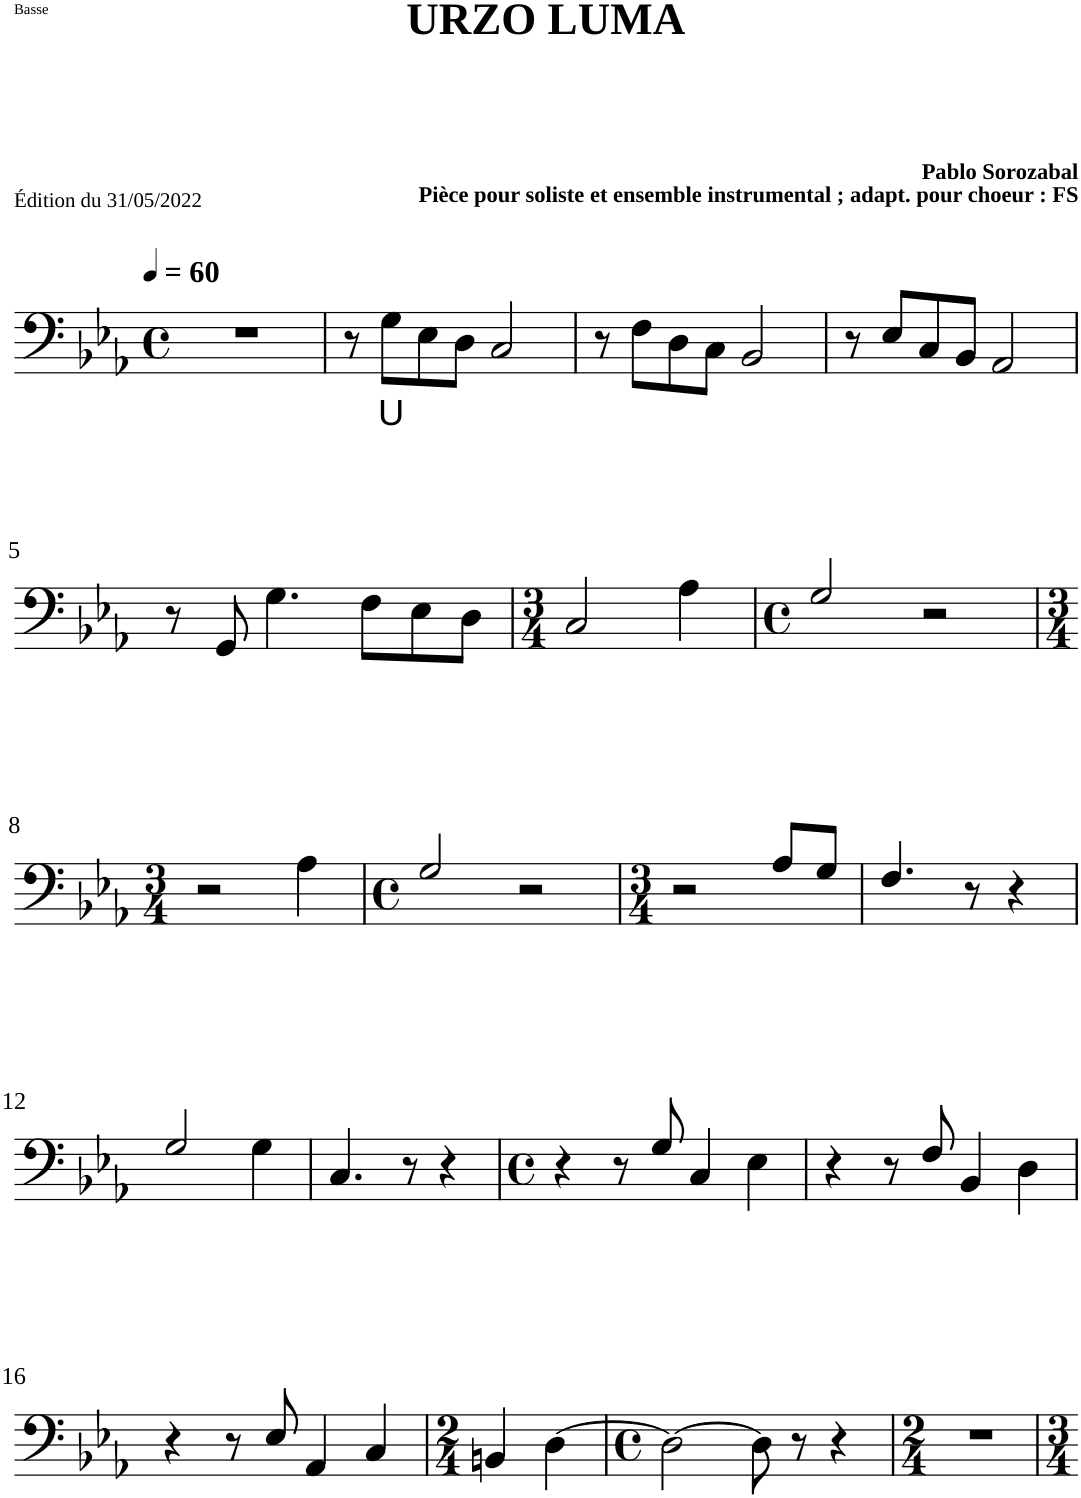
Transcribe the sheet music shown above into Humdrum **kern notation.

**kern	**text
*part1	*part1
*staff1	*staff1
*I"Basse	*
*I'B	*
*clefF4	*
*k[b-e-a-]	*
*E-:	*
*M4/4	*
*met(c)	*
*MM60	*
=1	=1
1r	.
=2	=2
8r	.
!	!LO:LY:b
8G\L	U
8E-\	.
8D\J	.
2C/	.
=3	=3
8r	.
8F\L	.
8D\	.
8C\J	.
2BB-/	.
=4	=4
8r	.
8E-/L	.
8C/	.
8BB-/J	.
2AA-/	.
!!LO:LB:g=z
=5	=5
8r	.
8GG/	.
4.G\	.
8F\L	.
8E-\	.
8D\J	.
=6	=6
*M3/4	*
2C/	.
4A-\	.
=7	=7
*M4/4	*
*met(c)	*
2G/	.
2r	.
!!LO:LB:g=z
=8	=8
*M3/4	*
2r	.
4A-\	.
=9	=9
*M4/4	*
*met(c)	*
2G/	.
2r	.
=10	=10
*M3/4	*
2r	.
8A-/L	.
8G/J	.
=11	=11
4.F/	.
8r	.
4r	.
!!LO:LB:g=z
=12	=12
2G/	.
4G\	.
=13	=13
4.C/	.
8r	.
4r	.
=14	=14
*M4/4	*
*met(c)	*
4r	.
8r	.
8G/	.
4C/	.
4E-\	.
=15	=15
4r	.
8r	.
8F/	.
4BB-/	.
4D\	.
!!LO:LB:g=z
=16	=16
4r	.
8r	.
8E-/	.
4AA-/	.
4C/	.
=17	=17
*M2/4	*
4BBn/	.
[4D\	.
=18	=18
*M4/4	*
*met(c)	*
2D\_	.
8D\]	.
8r	.
4r	.
=19	=19
*M2/4	*
2r	.
=	=
*-	*-
